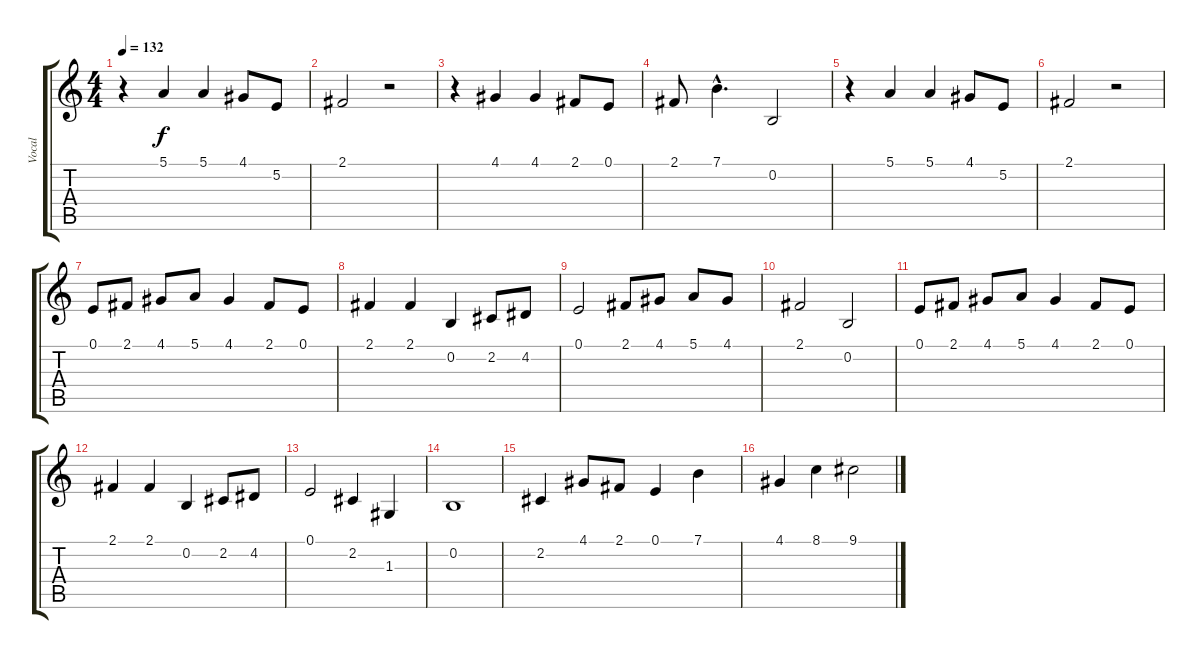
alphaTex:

\track ("Vocal" "Vocal") {instrument sopranosax}
\staff {score tabs}
\tuning (E4 B3 G3 D3 A2 E2) {hide}
\ts (4 4)
\tempo 132
\clef g2
\ks c
r.4{dy f} 5.1.4 5.1.4 4.1.8 5.2.8 |
2.1.2 r.2 |
r.4 4.1.4 4.1.4 2.1.8 0.1.8 |
2.1.8 7.1{hac}.4{d} 0.2.2 |
r.4 5.1.4 5.1.4 4.1.8 5.2.8 |
2.1.2 r.2 |
0.1.8 2.1.8 4.1.8 5.1.8 4.1.4 2.1.8 0.1.8 |
2.1.4 2.1.4 0.2.4 2.2.8 4.2.8 |
0.1.2 2.1.8 4.1.8 5.1.8 4.1.8 |
2.1.2 0.2.2 |
0.1.8 2.1.8 4.1.8 5.1.8 4.1.4 2.1.8 0.1.8 |
2.1.4 2.1.4 0.2.4 2.2.8 4.2.8 |
0.1.2 2.2.4 1.3.4 |
0.2.1 |
2.2.4 4.1.8 2.1.8 0.1.4 7.1.4 |
4.1.4 8.1.4 9.1.2
